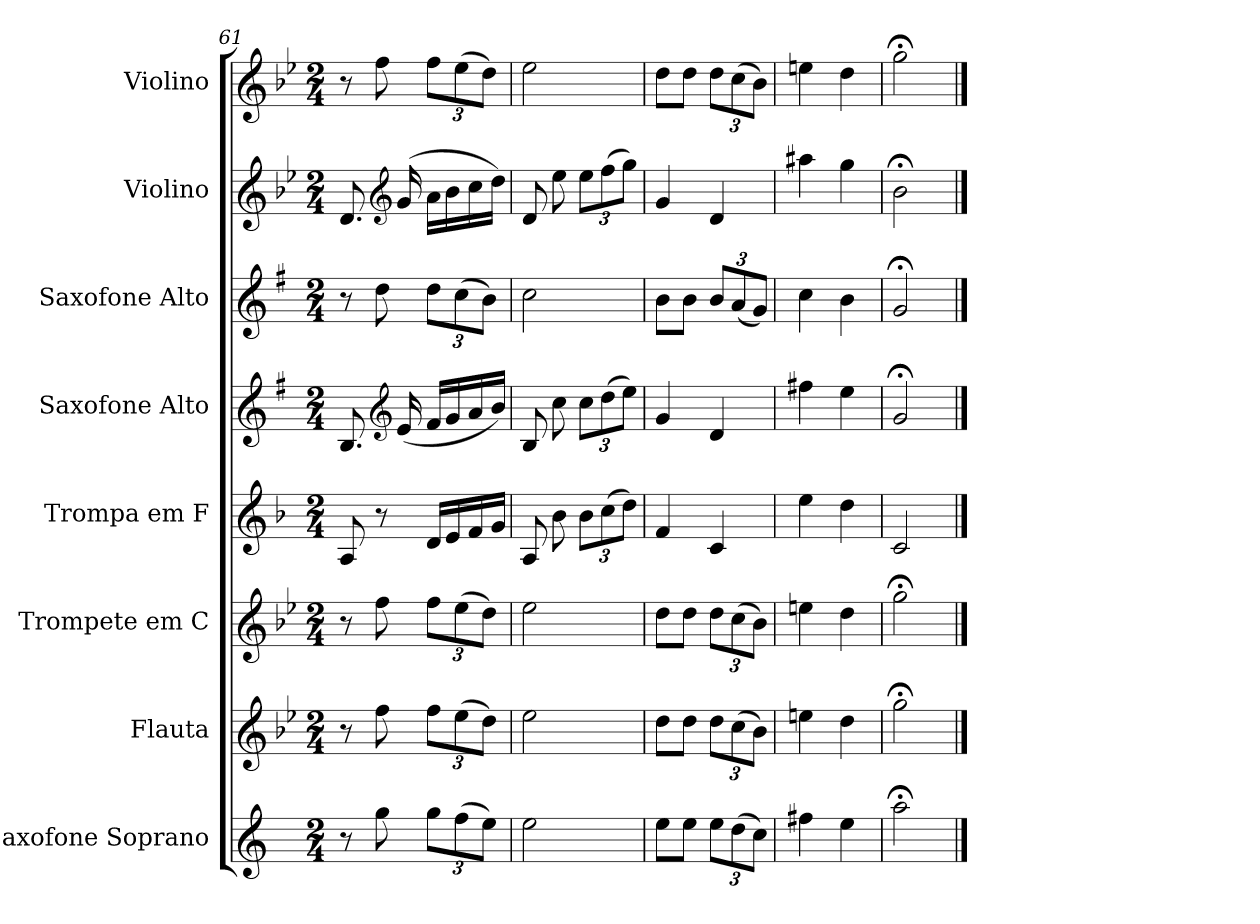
**kern	**kern	**kern	**kern	**kern	**kern	**kern	**kern
*part8	*part7	*part6	*part5	*part4	*part3	*part2	*part1
*staff8	*staff7	*staff6	*staff5	*staff4	*staff3	*staff2	*staff1
*I"Saxofone Soprano	*I"Flauta	*I"Trompete em C	*I"Trompa em F	*I"Saxofone Alto	*I"Saxofone Alto	*I"Violino	*I"Violino
*I'Sax. Sop.	*I'Fl.	*I'Tpt C	*I'Trom. F	*	*	*I'Vln.	*I'Vln.
*clefG2	*clefG2	*clefG2	*clefG2	*clefG2	*clefG2	*clefG2	*clefG2
*ITrd1c2	*	*	*ITrd4c7	*ITrd5c9	*ITrd5c9	*	*
*k[b-e-]	*k[b-e-]	*k[b-e-]	*k[b-e-]	*k[b-e-]	*k[b-e-]	*k[b-e-]	*k[b-e-]
*M2/4	*M2/4	*M2/4	*M2/4	*M2/4	*M2/4	*M2/4	*M2/4
=61	=61	=61	=61	=61	=61	=61	=61
8r	8r	8r	8D/	8.D/	8r	8.d/	8r
8ff\	8ff\	8ff\	8r	.	8f\	.	8ff\
*	*	*	*	*clefG2	*	*clefG2	*
.	.	.	.	(16G/	.	(16g/	.
*Xbrackettup	*Xbrackettup	*Xbrackettup	*	*	*Xbrackettup	*	*Xbrackettup
12ff\L	12ff\L	12ff\L	16G/LL	16A/LL	12f\L	16a\LL	12ff\L
.	.	.	16A/	16B-/	.	16b-\	.
(12ee-\	(12ee-\	(12ee-\	.	.	(12e-\	.	(12ee-\
.	.	.	16B-/	16c/	.	16cc\	.
12dd\J)	12dd\J)	12dd\J)	.	.	12d\J)	.	12dd\J)
.	.	.	16c/JJ	16d/JJ)	.	16dd\JJ)	.
=62	=62	=62	=62	=62	=62	=62	=62
2dd\	2ee-\	2ee-\	8D/	8D/	2e-\	8d/	2ee-\
.	.	.	8e-\	8e-\	.	8ee-\	.
*	*	*	*Xbrackettup	*Xbrackettup	*	*Xbrackettup	*
.	.	.	12e-\L	12e-\L	.	12ee-\L	.
.	.	.	(12f\	(12f\	.	(12ff\	.
.	.	.	12g\J)	12g\J)	.	12gg\J)	.
=63	=63	=63	=63	=63	=63	=63	=63
8dd\L	8dd\L	8dd\L	4B-/	4B-/	8d\L	4g/	8dd\L
8dd\J	8dd\J	8dd\J	.	.	8d\J	.	8dd\J
12dd\L	12dd\L	12dd\L	4F/	4F/	12d/L	4d/	12dd\L
(12cc\	(12cc\	(12cc\	.	.	(12c/	.	(12cc\
12b-\J)	12b-\J)	12b-\J)	.	.	12B-/J)	.	12b-\J)
=64	=64	=64	=64	=64	=64	=64	=64
4een\	4een\	4een\	4a\	4an\	4e-\	4aa#X\	4een\
4dd\	4dd\	4dd\	4g\	4g\	4d\	4gg\	4dd\
=65	=65	=65	=65	=65	=65	=65	=65
2gg;<\	2gg;<\	2gg;<\	2F/	2B-;</	2B-;</	2b-;<\	2gg;<\
==	==	==	==	==	==	==	==
*-	*-	*-	*-	*-	*-	*-	*-
